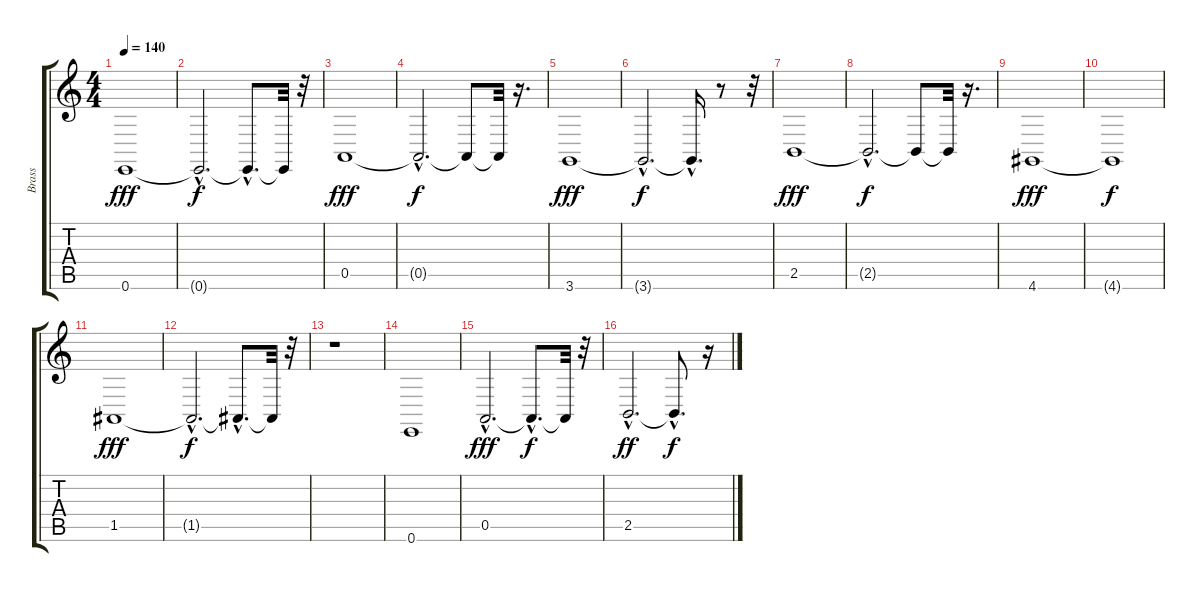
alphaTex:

\track ("Brass" "Brass") {instrument synthbrass1}
\staff {score tabs}
\tuning (E4 B3 G3 D3 A2 E2) {hide}
\ts (4 4)
\tempo 140
\clef g2
\ks c
0.6.1{dy fff volume 12 instrument brasssection} |
0.6{hac t}.2{d dy f} 0.6{hac t}.8{d} 0.6{t}.32 r.32 |
0.5.1{dy fff} |
0.5{hac t}.2{d dy f} 0.5{t}.8 0.5{t}.32 r.16{d} |
3.6.1{dy fff} |
3.6{hac t}.2{d dy f} 3.6{hac t}.16{d} r.8 r.32 |
2.5.1{dy fff} |
2.5{hac t}.2{d dy f} 2.5{t}.8 2.5{t}.32 r.16{d} |
4.6.1{dy fff} |
4.6{t}.1{dy f} |
1.5.1{dy fff} |
1.5{hac t}.2{d dy f} 1.5{hac t}.8{d} 1.5{t}.32 r.32 |
r.1 |
0.6.1 |
0.5{hac}.2{d dy fff} 0.5{hac t}.8{d dy f} 0.5{t}.32 r.32 |
2.5{hac}.2{d dy ff} 2.5{hac t}.8{d dy f} r.16
